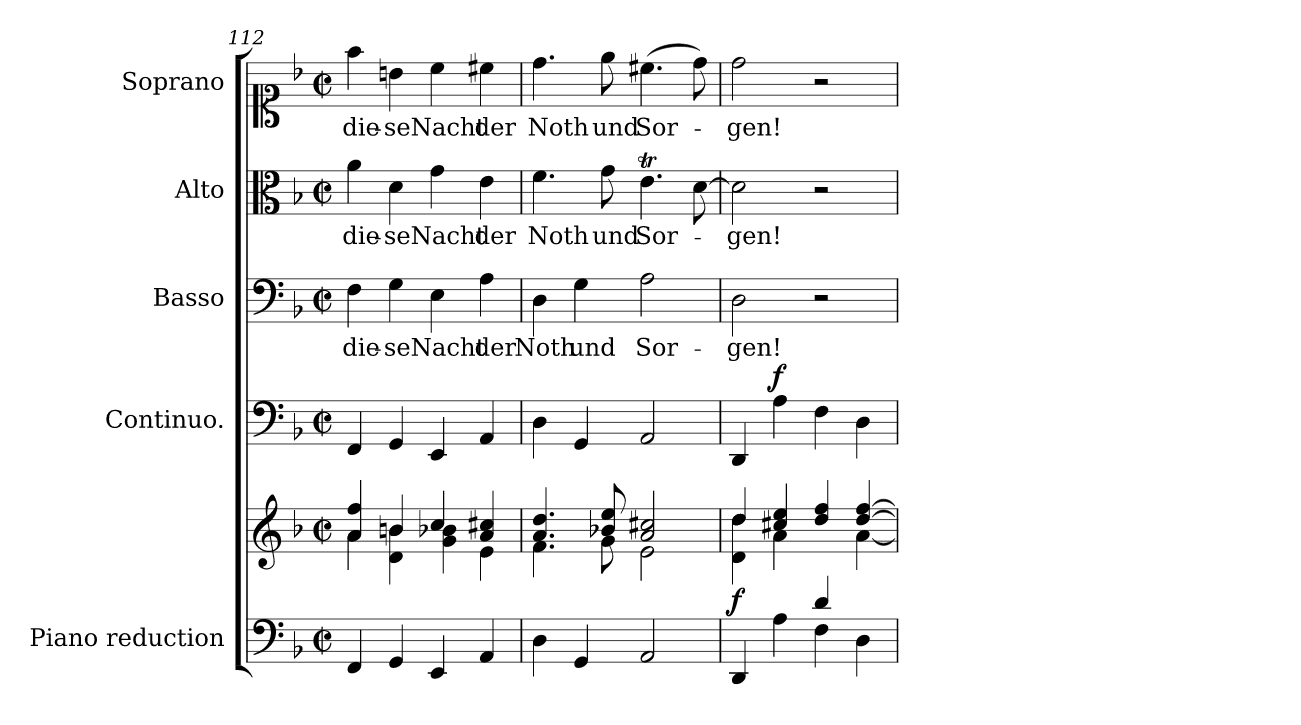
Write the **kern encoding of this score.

**kern	**kern	**dynam	**kern	**dynam	**kern	**text	**kern	**text	**kern	**text
*part5	*part5	*part5	*part4	*part4	*part3	*part3	*part2	*part2	*part1	*part1
*staff6	*staff5	*staff5/6	*staff4	*staff4	*staff3	*staff3	*staff2	*staff2	*staff1	*staff1
*I"Piano reduction	*	*	*I"Continuo.	*	*I"Basso	*	*I"Alto	*	*I"Soprano	*
*I'Pno	*	*	*	*	*	*	*	*	*	*
*clefF4	*clefG2	*	*clefF4	*	*clefF4	*	*clefC3	*	*clefC1	*
*k[b-]	*k[b-]	*	*k[b-]	*	*k[b-]	*	*k[b-]	*	*k[b-]	*
*F:	*F:	*	*F:	*	*F:	*	*F:	*	*F:	*
*M2/2	*M2/2	*	*M2/2	*	*M2/2	*	*M2/2	*	*M2/2	*
*met(c|)	*met(c|)	*	*met(c|)	*	*met(c|)	*	*met(c|)	*	*met(c|)	*
=112	=112	=112	=112	=112	=112	=112	=112	=112	=112	=112
*	*^	*	*	*	*	*	*	*	*	*
!	!	!	!	!	!	!	!LO:LY:b	!	!LO:LY:b	!	!LO:LY:b
4FF/	4a/ 4ff/	4a\	.	4FF/	.	4F\	die-	4a\	die-	4ff\	die-
!	!	!	!	!	!	!	!LO:LY:b	!	!LO:LY:b	!	!LO:LY:b
4GG/	4bn/	4d\ 4b\	.	4GG/	.	4G\	-se	4d\	-se	4bn\	-se
!	!	!	!	!	!	!	!LO:LY:b	!	!LO:LY:b	!	!LO:LY:b
4EE/	4cc/	4g\ 4b-X\	.	4EE/	.	4E\	Nacht	4g\	Nacht	4cc\	Nacht
!	!	!	!	!	!	!	!LO:LY:b	!	!LO:LY:b	!	!LO:LY:b
4AA/	4a/ 4cc#X/	4e\	.	4AA/	.	4A\	der	4e\	der	4cc#X\	der
=113	=113	=113	=113	=113	=113	=113	=113	=113	=113	=113	=113
!	!	!	!	!	!	!	!LO:LY:b	!	!LO:LY:b	!	!LO:LY:b
4D\	4.a/ 4.dd/	4.f\	.	4D\	.	4D\	Noth	4.f\	Noth	4.dd\	Noth
!	!	!	!	!	!	!	!LO:LY:b	!	!	!	!
4GG/	.	.	.	4GG/	.	4G\	und	.	.	.	.
!	!	!	!	!	!	!	!	!	!LO:LY:b	!	!LO:LY:b
.	8b-X/ 8ee/	8g\	.	.	.	.	.	8g\	und	8ee\	und
!	!	!	!	!	!	!	!LO:LY:b	!	!LO:LY:b	!	!LO:LY:b
2AA/	2a/ 2cc#X/	2e\	.	2AA/	.	2A\	Sor-	4.et\	Sor-	(>4.cc#X\	Sor-
.	.	.	.	.	.	.	.	[8d\	.	8dd\)	.
=114	=114	=114	=114	=114	=114	=114	=114	=114	=114	=114	=114
*^	*	*	*	*	*	*	*	*	*	*	*
!	!	!	!	!LO:DY:b	!	!	!	!LO:LY:b	!	!LO:LY:b	!	!LO:LY:b
2ryy	4DD/	4dd/	4d\ 4dd\	f	4DD/	.	2D\	-gen!	2d\]	gen!	2dd\	gen!
!	!	!	!	!	!	!LO:DY:a	!	!	!	!	!	!
.	4A\	4cc#X/ 4ee/	4a\	.	4A\	f	.	.	.	.	.	.
4d/	4F\	4dd/ 4ff/	4ryy	.	4F\	.	2r	.	2r	.	2r	.
4ryy	4D\	[4dd/ [4ff/	[4a\	.	4D\	.	.	.	.	.	.	.
*v	*v	*	*	*	*	*	*	*	*	*	*	*
*	*v	*v	*	*	*	*	*	*	*	*	*
=	=	=	=	=	=	=	=	=	=	=
*-	*-	*-	*-	*-	*-	*-	*-	*-	*-	*-
